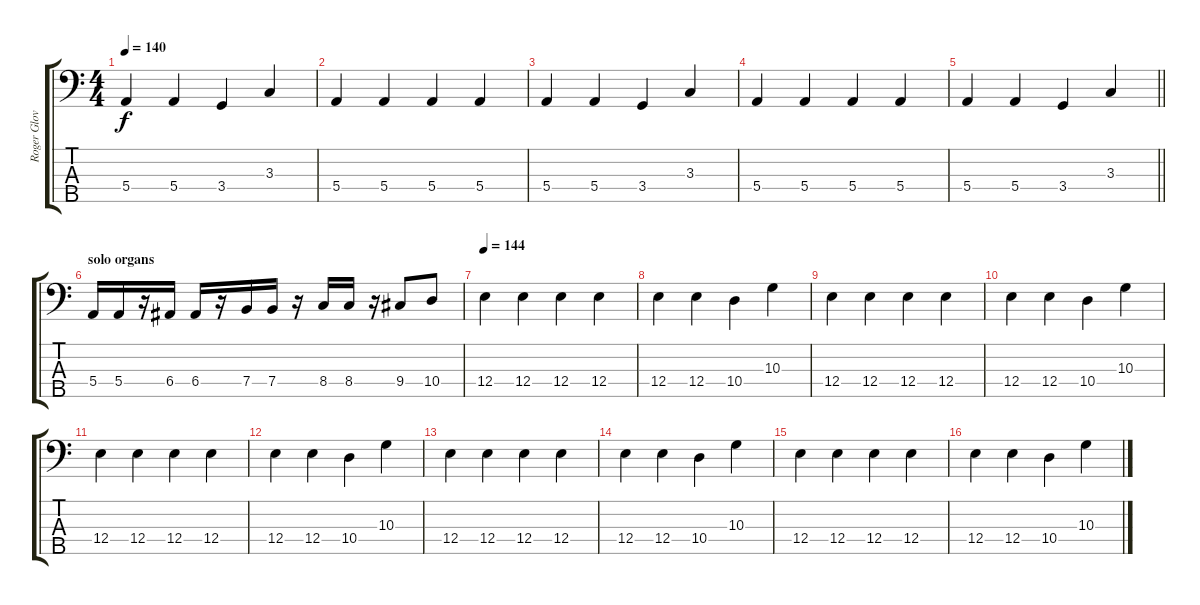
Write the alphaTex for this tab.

\track ("Roger Glover" "Roger Glov") {instrument electricbassfinger}
\staff {score tabs}
\tuning (G2 D2 A1 E1 B0) {hide}
\ts (4 4)
\tempo 140
\clef f4
\ks c
5.4.4{dy f} 5.4.4 3.4.4 3.3.4 |
5.4.4 5.4.4 5.4.4 5.4.4 |
5.4.4 5.4.4 3.4.4 3.3.4 |
5.4.4 5.4.4 5.4.4 5.4.4 |
\barLineRight lightlight
5.4.4 5.4.4 3.4.4 3.3.4 |
\section ("" "solo organs")
5.4.16 5.4.16 r.16 6.4.16 6.4.16 r.16 7.4.16 7.4.16 r.16 8.4.16 8.4.16 r.16 9.4.8 10.4.8 |
\tempo 144
12.4.4 12.4.4 12.4.4 12.4.4 |
12.4.4 12.4.4 10.4.4 10.3.4 |
12.4.4 12.4.4 12.4.4 12.4.4 |
12.4.4 12.4.4 10.4.4 10.3.4 |
12.4.4 12.4.4 12.4.4 12.4.4 |
12.4.4 12.4.4 10.4.4 10.3.4 |
12.4.4 12.4.4 12.4.4 12.4.4 |
12.4.4 12.4.4 10.4.4 10.3.4 |
12.4.4 12.4.4 12.4.4 12.4.4 |
12.4.4 12.4.4 10.4.4 10.3.4
